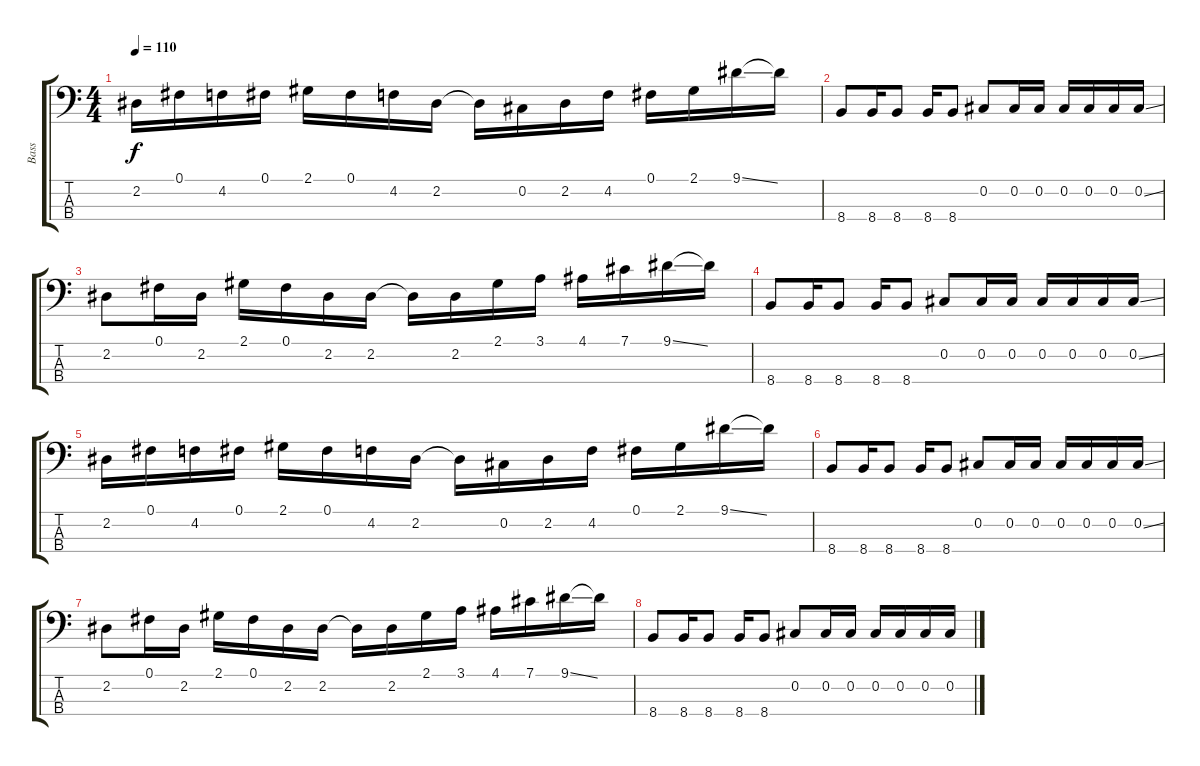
\track ("Bass" "Bass") {instrument electricbassfinger}
\staff {score tabs}
\tuning (Gb2 Db2 Ab1 Eb1) {hide}
\ts (4 4)
\tempo 110
\clef f4
\ks c
2.2.16{dy f} 0.1.16 4.2.16 0.1.16 2.1.16 0.1.16 4.2.16 2.2.16 2.2{t}.16 0.2.16 2.2.16 4.2.16 0.1.16 2.1.16 9.1{ss}.16 9.1{t}.16 |
8.4.8 8.4.16 8.4.8 8.4.16 8.4.8 0.2.8 0.2.16 0.2.16 0.2.16 0.2.16 0.2.16 0.2{ss}.16 |
2.2.8 0.1.16 2.2.16 2.1.16 0.1.16 2.2.16 2.2.16 2.2{t}.16 2.2.16 2.1.16 3.1.16 4.1.16 7.1.16 9.1{ss}.16 9.1{t}.16 |
8.4.8 8.4.16 8.4.8 8.4.16 8.4.8 0.2.8 0.2.16 0.2.16 0.2.16 0.2.16 0.2.16 0.2{ss}.16 |
2.2.16 0.1.16 4.2.16 0.1.16 2.1.16 0.1.16 4.2.16 2.2.16 2.2{t}.16 0.2.16 2.2.16 4.2.16 0.1.16 2.1.16 9.1{ss}.16 9.1{t}.16 |
8.4.8 8.4.16 8.4.8 8.4.16 8.4.8 0.2.8 0.2.16 0.2.16 0.2.16 0.2.16 0.2.16 0.2{ss}.16 |
2.2.8 0.1.16 2.2.16 2.1.16 0.1.16 2.2.16 2.2.16 2.2{t}.16 2.2.16 2.1.16 3.1.16 4.1.16 7.1.16 9.1{ss}.16 9.1{t}.16 |
8.4.8 8.4.16 8.4.8 8.4.16 8.4.8 0.2.8 0.2.16 0.2.16 0.2.16 0.2.16 0.2.16 0.2.16
